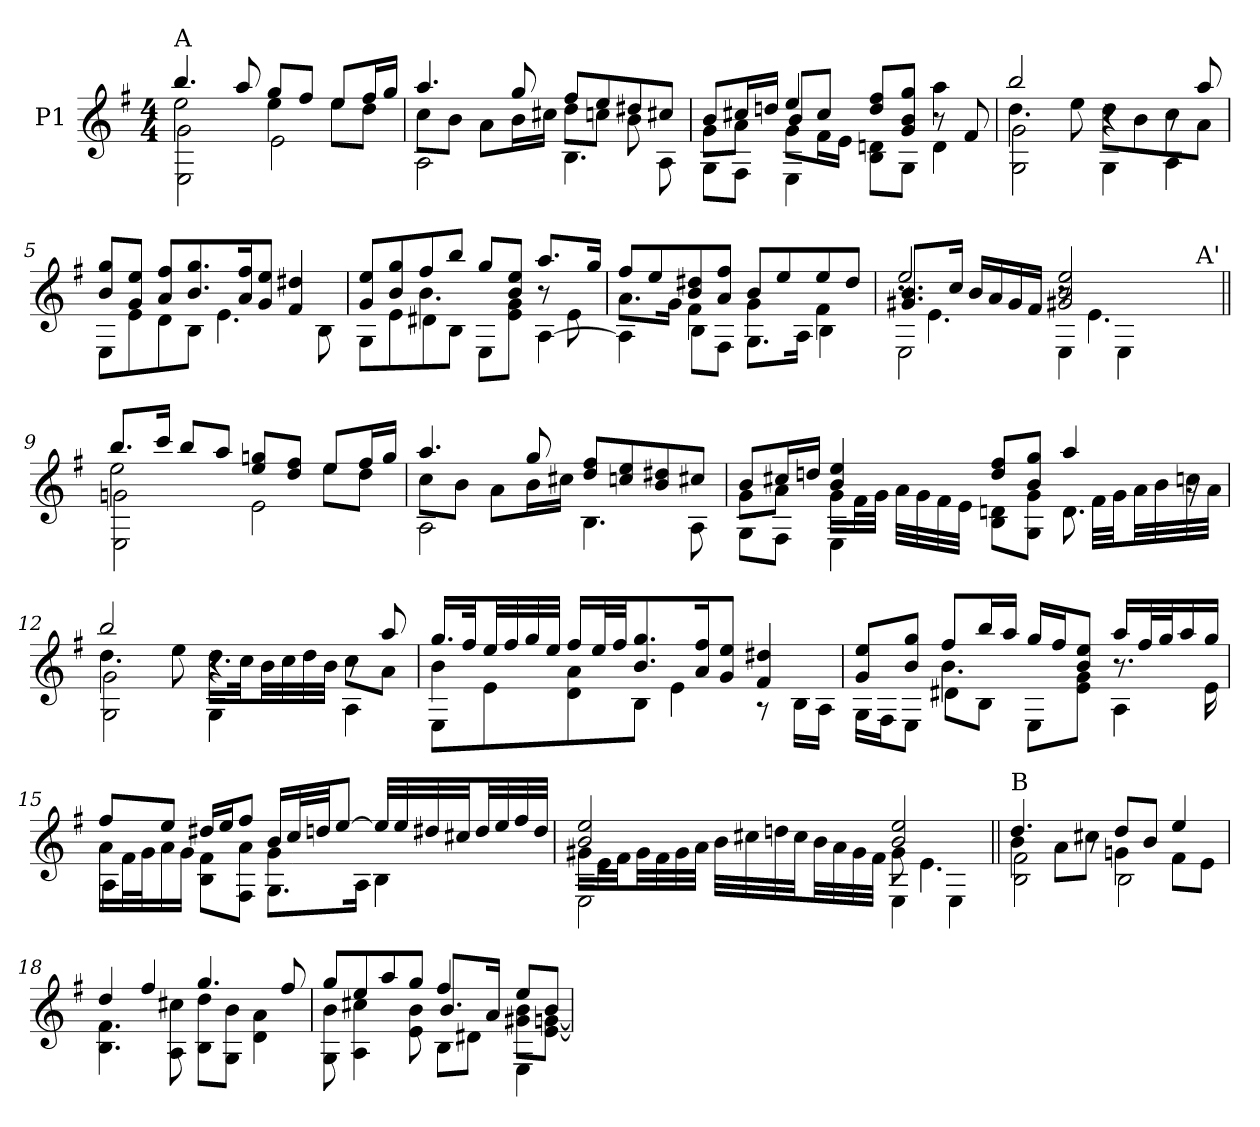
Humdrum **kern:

**kern
*part1
*staff1
*I"P1
!!LO:PB:g=z
*clefG2
*ITrd7c12
*k[f#]
*G:
*M4/4
*MM40
=1
*^
*	*^
!LO:TX:a:t=A	!	!
4.bi/	2ei\	2EEi\ 2Gi
8ai/	.	.
8gi/L	4ei\	2Ei\
8f#i/J	.	.
8ei/L	8ei\L	.
16f#i/L	8di\J	.
16gi/JJ	.	.
=2	=2	=2
4.ai/	8ci\L	2AAi\
.	8Bi\J	.
.	8Ai\L	.
8gi/	16Bi\L	.
.	16c#Xi\JJ	.
8f#i/L	8di\L	4.BBi\
8ei/	8cni\J	.
8d#Xi/	8Bi\	.
8c#Xi/J	8ryy	8AAi\
=3	=3	=3
*	*	*^
8Bi/L	8Gi\L	4ryy	8GGi\L
16c#Xi/L	8Ai\J	.	8FF#i\J
16dni/JJ	.	.	.
4ei/	8Bi/L	8Gi\L	4EEi\
.	8c#i/J	16F#i\L	.
.	.	16Ei\JJ	.
8di/ 8f#iL	2ryy	4ryy	8BBi\ 8DniL
8Gi/ 8Bi 8giJ	.	.	8GGi\J
4ai\	.	8r	4Di\
.	.	8F#i/	.
*	*	*v	*v
=4	=4	=4
2bi/	4.di\	2GGi\ 2Gi
.	8ei\	.
4r	8di\L	4GGi\
.	8Bi\	.
8r	8ci\	4AAi\
8ai/	8Ai\J	.
*	*v	*v
=5	=5
8Bi/ 8giL	8EEi\L
8Gi/ 8eiJ	8Ei\
8Ai/ 8f#iL	8Di\
8.Bi/ 8.gi	8BBi\J
.	4.Ei\
16Ai/ 16f#ik	.
8Gi/ 8eiJ	.
4F#i/ 4d#Xi	.
.	8BBi\
!!LO:LB:g=z	!!
=6	=6
*	*^
8Gi/ 8eiL	4ryy	8GGi\L
8Bi/ 8gi	.	8Ei\
8f#i/	4.Bi\	8D#Xi\
8bi/J	.	8BBi\J
8gi/L	.	8EEi\L
8Bi/ 8eiJ	8ryy	8Ei\ 8GiJ
8.ai/L	8r	[4AAi\
.	8Ei\	.
16gi/Jk	.	.
=7	=7	=7
8f#i/L	8.Ai\L	4AAi\]
8ei/	.	.
.	16Gi\Jk	.
8Bi/ 8d#Xi	4F#i\	8BBi\L
8Ai/ 8f#iJ	.	8FF#i\J
8Bi/L	4Gi\	8.GGi\L
8ei/	.	.
.	.	16AAi\Jk
8ei/	4F#i\	4BBi\
8d#i/J	.	.
=8	=8	=8
*	*^	*^
*	*	*	*	*
2ei/	8.G#Xi/ 8.BiL	8r	2EEi\	2ryy
.	.	4.Ei\	.	.
.	16ci/Jk	.	.	.
.	16Bi/LL	.	.	.
.	16Ai/	.	.	.
.	16G#i/	.	.	.
.	16F#i/JJ	.	.	.
2G#Xi/ 2Bi 2ei	8r	2ryy	4EEi\	4ryy
.	4.Ei\	.	.	.
.	.	.	4EEi\	8ryy
.	.	.	.	16ryy
.	.	.	.	32ryy
.	.	.	.	64ryy
.	.	.	.	128...ryy
!	!	!	!	!LO:TX:a:t=A'
.	.	.	.	1024ryy
*	*	*v	*v	*v
=9||	=9||	=9||
8.bi/L	2ei\	2EEi\ 2Gni
16cci/Jk	.	.
8bi/L	.	.
8ai/J	.	.
8ei/ 8gniL	4ryy	2Ei\
8di/ 8f#iJ	.	.
8ei/L	8ei\L	.
16f#i/L	8di\J	.
16gi/JJ	.	.
!!LO:LB:g=z	!!	!!
=10	=10	=10
4.ai/	8ci\L	2AAi\
.	8Bi\J	.
.	8Ai\L	.
8gi/	16Bi\L	.
.	16c#Xi\JJ	.
8di/ 8f#iL	2ryy	4.BBi\
8cni/ 8ei	.	.
8Bi/ 8d#Xi	.	.
8c#Xi/J	.	8AAi\
=11	=11	=11
8Bi/L	8Gi\L	8GGi\L
16c#Xi/L	8Ai\J	8FF#i\J
16dni/JJ	.	.
4Bi/ 4ei	16Gi\LL	4EEi\
.	32F#i\L	.
.	32Gi\JJJ	.
.	32Ai\LLL	.
.	32Gi\	.
.	32F#i\	.
.	32Ei\JJJ	.
8di/ 8f#iL	4ryy	8BBi\ 8DniL
8Bi/ 8giJ	.	8GGi\ 8GiJ
4ai/	16ryy	8.Di\
.	32F#i\LLL	.
.	32Gi\JJ	.
.	32Ai\LL	.
.	32Bi\	.
.	32cni\	16r
.	32Ai\JJJ	.
=12	=12	=12
2bi/	4.di\	2GGi\ 2Gi
.	8ei\	.
4r	16.di\LL	4GGi\
.	32ci\Jk	.
.	32Bi\LL	.
.	32ci\	.
.	32di\	.
.	32Bi\JJJ	.
8r	8ci\L	4AAi\
8ai/	8Ai\J	.
=13	=13	=13
16.gi/LL	4Bi\	8EEi\L
32f#i/Jk	.	.
32ei/LL	.	8Ei\
32f#i/	.	.
32gi/	.	.
32ei/JJJ	.	.
16f#i/LL	2.ryy	8Di\ 8Ai
32ei/L	.	.
32f#i/JJ	.	.
8.Bi/ 8.gi	.	8BBi\J
.	.	4Ei\
16Ai/ 16f#ik	.	.
8Gi/ 8eiJ	.	.
4F#i/ 4d#Xi	.	8r
.	.	16BBi\LL
.	.	16AAi\JJ
!!LO:LB:g=z	!!	!!
=14	=14	=14
*	*	*^
8Gi/ 8eiL	4ryy	2ryy	16GGi\LL
.	.	.	16FF#i\J
8Bi/ 8giJ	.	.	8EEi\J
8f#i/L	4.Bi\	.	8D#Xi\L
16bi/L	.	.	8BBi\J
16ai/JJ	.	.	.
16gi/LL	.	8ryy	8EEi\L
16f#i/J	.	.	.
8Bi/ 8eiJ	8ryy	4.ryy	8Ei\ 8GiJ
16ai/LL	8.r	.	4AAi\
32f#i/L	.	.	.
32gi/J	.	.	.
16ai/	.	.	.
16gi/JJ	16Ei\	.	.
*	*	*v	*v
=15	=15	=15
8f#i/L	16Ai\LL	4AAi\
.	32F#i\L	.
.	32Gi\J	.
8ei/J	16Ai\	.
.	16Gi\JJ	.
16d#Xi/LL	8BBi\ 8F#iL	4ryy
16ei/J	.	.
8f#i/J	8FF#i\ 8AiJ	.
16Bi/LL	4Gi\	8.GGi\L
32ci/L	.	.
32dni/JJ	.	.
[8ei/J	.	.
.	.	16AAi\Jk
32ei/LLL]	4BBi\	4ryy
32ei/	.	.
32d#Xi/	.	.
32c#Xi/JJ	.	.
32d#i/LL	.	.
32ei/	.	.
32f#i/	.	.
32d#i/JJJ	.	.
=16	=16	=16
2Bi/ 2ei	16G#Xi\LL	2EEi\
.	32Ei\L	.
.	32F#i\JJ	.
.	32G#i\LL	.
.	32F#i\	.
.	32G#i\	.
.	32Ai\JJJ	.
.	32Bi\LLL	.
.	32c#Xi\	.
.	32dni\	.
.	32c#i\JJ	.
.	32Bi\LL	.
.	32Ai\	.
.	32G#i\	.
.	32F#i\JJJ	.
2Bi/ 2ei	8G#i\	4EEi\
.	4.Ei\	.
.	.	4EEi\
!!LO:LB:g=z	!!	!!
=17||	=17||	=17||
!LO:TX:a:t=B	!	!
4.di/	4Bi\	2BBi\ 2F#i
.	8Ai\L	.
8r	8c#Xi\J	.
8di/L	4Gni\	2BBi\
8Bi/J	.	.
4ei/	8F#i\L	.
.	8Ei\J	.
*	*v	*v
=18	=18
4di/	4.BBi\ 4.F#i
4f#i/	.
.	8AAi\ 8c#Xi
4.gi/	8BBi\ 8diL
.	8GGi\ 8BiJ
.	4Di\ 4Ai
8f#i/	.
=19	=19
*	*^
8gi/L	2ryy	8GGi\ 8Bi
8ei/	.	4AAi\ 4c#Xi
8ai/	.	.
8gi/J	.	8Ei\ 8Bi
4f#i/	8.Bi/L	8BBi\L
.	.	8D#Xi\J
.	16Ai/Jk	.
8ei/L	8G#Xi\ 8BiL	4EEi\
8Bi/J	[8Ei\ [8GniJ	.
*v	*v	*v
=
*-
